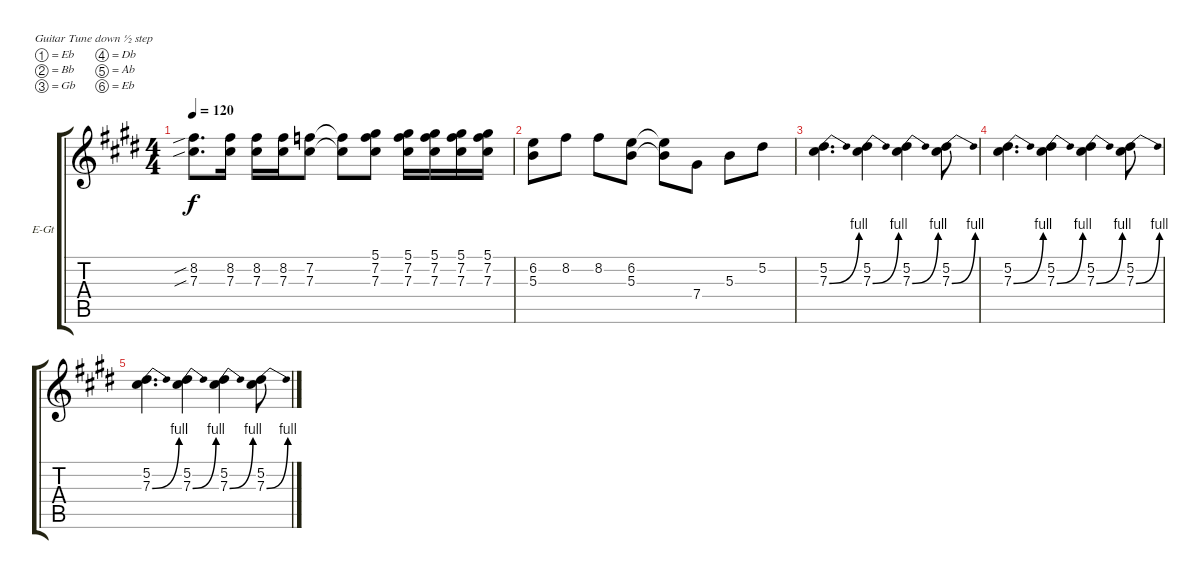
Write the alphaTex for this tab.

\bracketExtendMode groupsimilarinstruments
\firstSystemTrackNameOrientation horizontal
\otherSystemsTrackNameOrientation horizontal
\track ("Untitled" "E-Gt") {instrument overdrivenguitar}
\staff {score tabs}
\tuning (Eb4 Bb3 Gb3 Db3 Ab2 Eb2)
\ts (4 4)
\tempo 120
\clef g2
\ks c#minor
(8.2{sib} 7.3{sib}).8{d dy f} (8.2 7.3).16 (8.2 7.3).16 (8.2 7.3).16 (7.2 7.3).8 (7.2{t} 7.3{t}).8 (5.1 7.2 7.3).8 (5.1 7.2 7.3).16 (5.1 7.2 7.3).16 (5.1 7.2 7.3).16 (5.1 7.2 7.3).16 |
(6.2 5.3).8 8.2.8 8.2.8 (6.2 5.3).8 (6.2{t} 5.3{t}).8 7.4.8 5.3.8 5.2.8 |
(5.2 7.3{be (bend 0 0 60 4)}).4{d} (5.2 7.3{be (bend 0 0 60 4)}).4 (5.2 7.3{be (bend 0 0 60 4)}).4 (5.2 7.3{be (bend 0 0 60 4)}).8 |
(5.2 7.3{be (bend 0 0 60 4)}).4{d} (5.2 7.3{be (bend 0 0 60 4)}).4 (5.2 7.3{be (bend 0 0 60 4)}).4 (5.2 7.3{be (bend 0 0 60 4)}).8 |
(5.2 7.3{be (bend 0 0 60 4)}).4{d} (5.2 7.3{be (bend 0 0 60 4)}).4 (5.2 7.3{be (bend 0 0 60 4)}).4 (5.2 7.3{be (bend 0 0 60 4)}).8
